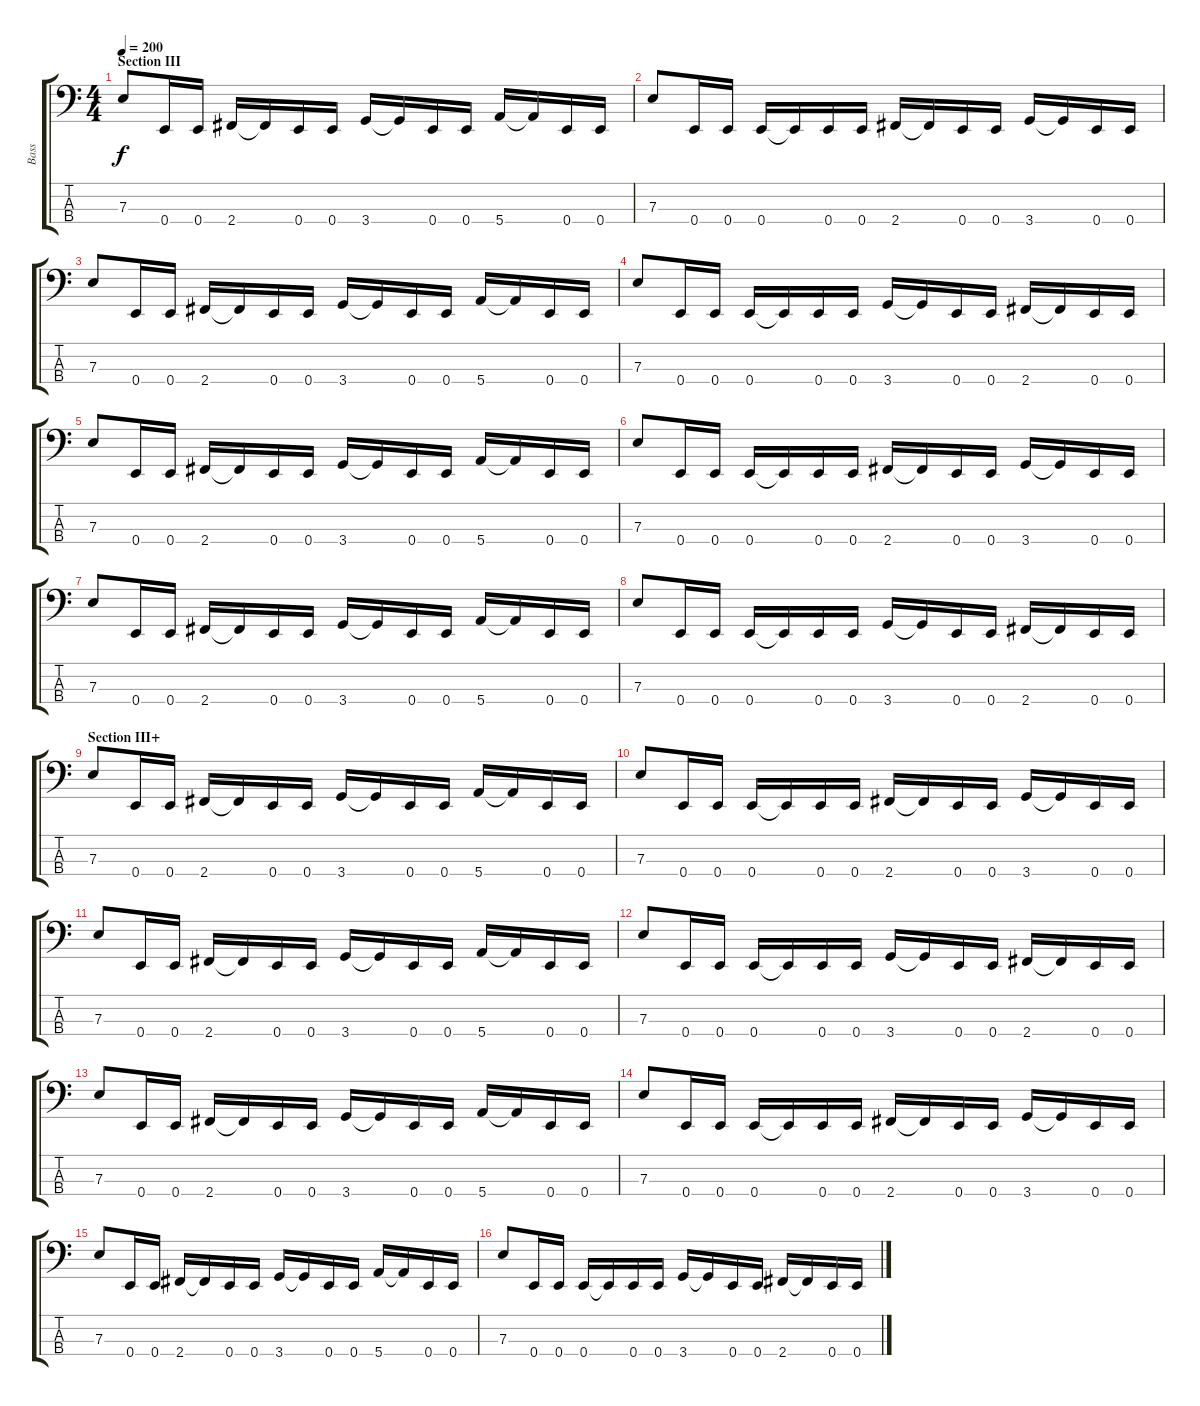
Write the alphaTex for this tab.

\track ("Bass" "Bass") {instrument electricbassfinger}
\staff {score tabs}
\tuning (G2 D2 A1 E1) {hide}
\ts (4 4)
\section ("" "Section III")
\tempo 200
\clef f4
\ks c
7.3.8{dy f} 0.4.16 0.4.16 2.4.16 2.4{t}.16 0.4.16 0.4.16 3.4.16 3.4{t}.16 0.4.16 0.4.16 5.4.16 5.4{t}.16 0.4.16 0.4.16 |
7.3.8 0.4.16 0.4.16 0.4.16 0.4{t}.16 0.4.16 0.4.16 2.4.16 2.4{t}.16 0.4.16 0.4.16 3.4.16 3.4{t}.16 0.4.16 0.4.16 |
7.3.8 0.4.16 0.4.16 2.4.16 2.4{t}.16 0.4.16 0.4.16 3.4.16 3.4{t}.16 0.4.16 0.4.16 5.4.16 5.4{t}.16 0.4.16 0.4.16 |
7.3.8 0.4.16 0.4.16 0.4.16 0.4{t}.16 0.4.16 0.4.16 3.4.16 3.4{t}.16 0.4.16 0.4.16 2.4.16 2.4{t}.16 0.4.16 0.4.16 |
7.3.8 0.4.16 0.4.16 2.4.16 2.4{t}.16 0.4.16 0.4.16 3.4.16 3.4{t}.16 0.4.16 0.4.16 5.4.16 5.4{t}.16 0.4.16 0.4.16 |
7.3.8 0.4.16 0.4.16 0.4.16 0.4{t}.16 0.4.16 0.4.16 2.4.16 2.4{t}.16 0.4.16 0.4.16 3.4.16 3.4{t}.16 0.4.16 0.4.16 |
7.3.8 0.4.16 0.4.16 2.4.16 2.4{t}.16 0.4.16 0.4.16 3.4.16 3.4{t}.16 0.4.16 0.4.16 5.4.16 5.4{t}.16 0.4.16 0.4.16 |
7.3.8 0.4.16 0.4.16 0.4.16 0.4{t}.16 0.4.16 0.4.16 3.4.16 3.4{t}.16 0.4.16 0.4.16 2.4.16 2.4{t}.16 0.4.16 0.4.16 |
\section ("" "Section III+")
7.3.8 0.4.16 0.4.16 2.4.16 2.4{t}.16 0.4.16 0.4.16 3.4.16 3.4{t}.16 0.4.16 0.4.16 5.4.16 5.4{t}.16 0.4.16 0.4.16 |
7.3.8 0.4.16 0.4.16 0.4.16 0.4{t}.16 0.4.16 0.4.16 2.4.16 2.4{t}.16 0.4.16 0.4.16 3.4.16 3.4{t}.16 0.4.16 0.4.16 |
7.3.8 0.4.16 0.4.16 2.4.16 2.4{t}.16 0.4.16 0.4.16 3.4.16 3.4{t}.16 0.4.16 0.4.16 5.4.16 5.4{t}.16 0.4.16 0.4.16 |
7.3.8 0.4.16 0.4.16 0.4.16 0.4{t}.16 0.4.16 0.4.16 3.4.16 3.4{t}.16 0.4.16 0.4.16 2.4.16 2.4{t}.16 0.4.16 0.4.16 |
7.3.8 0.4.16 0.4.16 2.4.16 2.4{t}.16 0.4.16 0.4.16 3.4.16 3.4{t}.16 0.4.16 0.4.16 5.4.16 5.4{t}.16 0.4.16 0.4.16 |
7.3.8 0.4.16 0.4.16 0.4.16 0.4{t}.16 0.4.16 0.4.16 2.4.16 2.4{t}.16 0.4.16 0.4.16 3.4.16 3.4{t}.16 0.4.16 0.4.16 |
7.3.8 0.4.16 0.4.16 2.4.16 2.4{t}.16 0.4.16 0.4.16 3.4.16 3.4{t}.16 0.4.16 0.4.16 5.4.16 5.4{t}.16 0.4.16 0.4.16 |
7.3.8 0.4.16 0.4.16 0.4.16 0.4{t}.16 0.4.16 0.4.16 3.4.16 3.4{t}.16 0.4.16 0.4.16 2.4.16 2.4{t}.16 0.4.16 0.4.16
